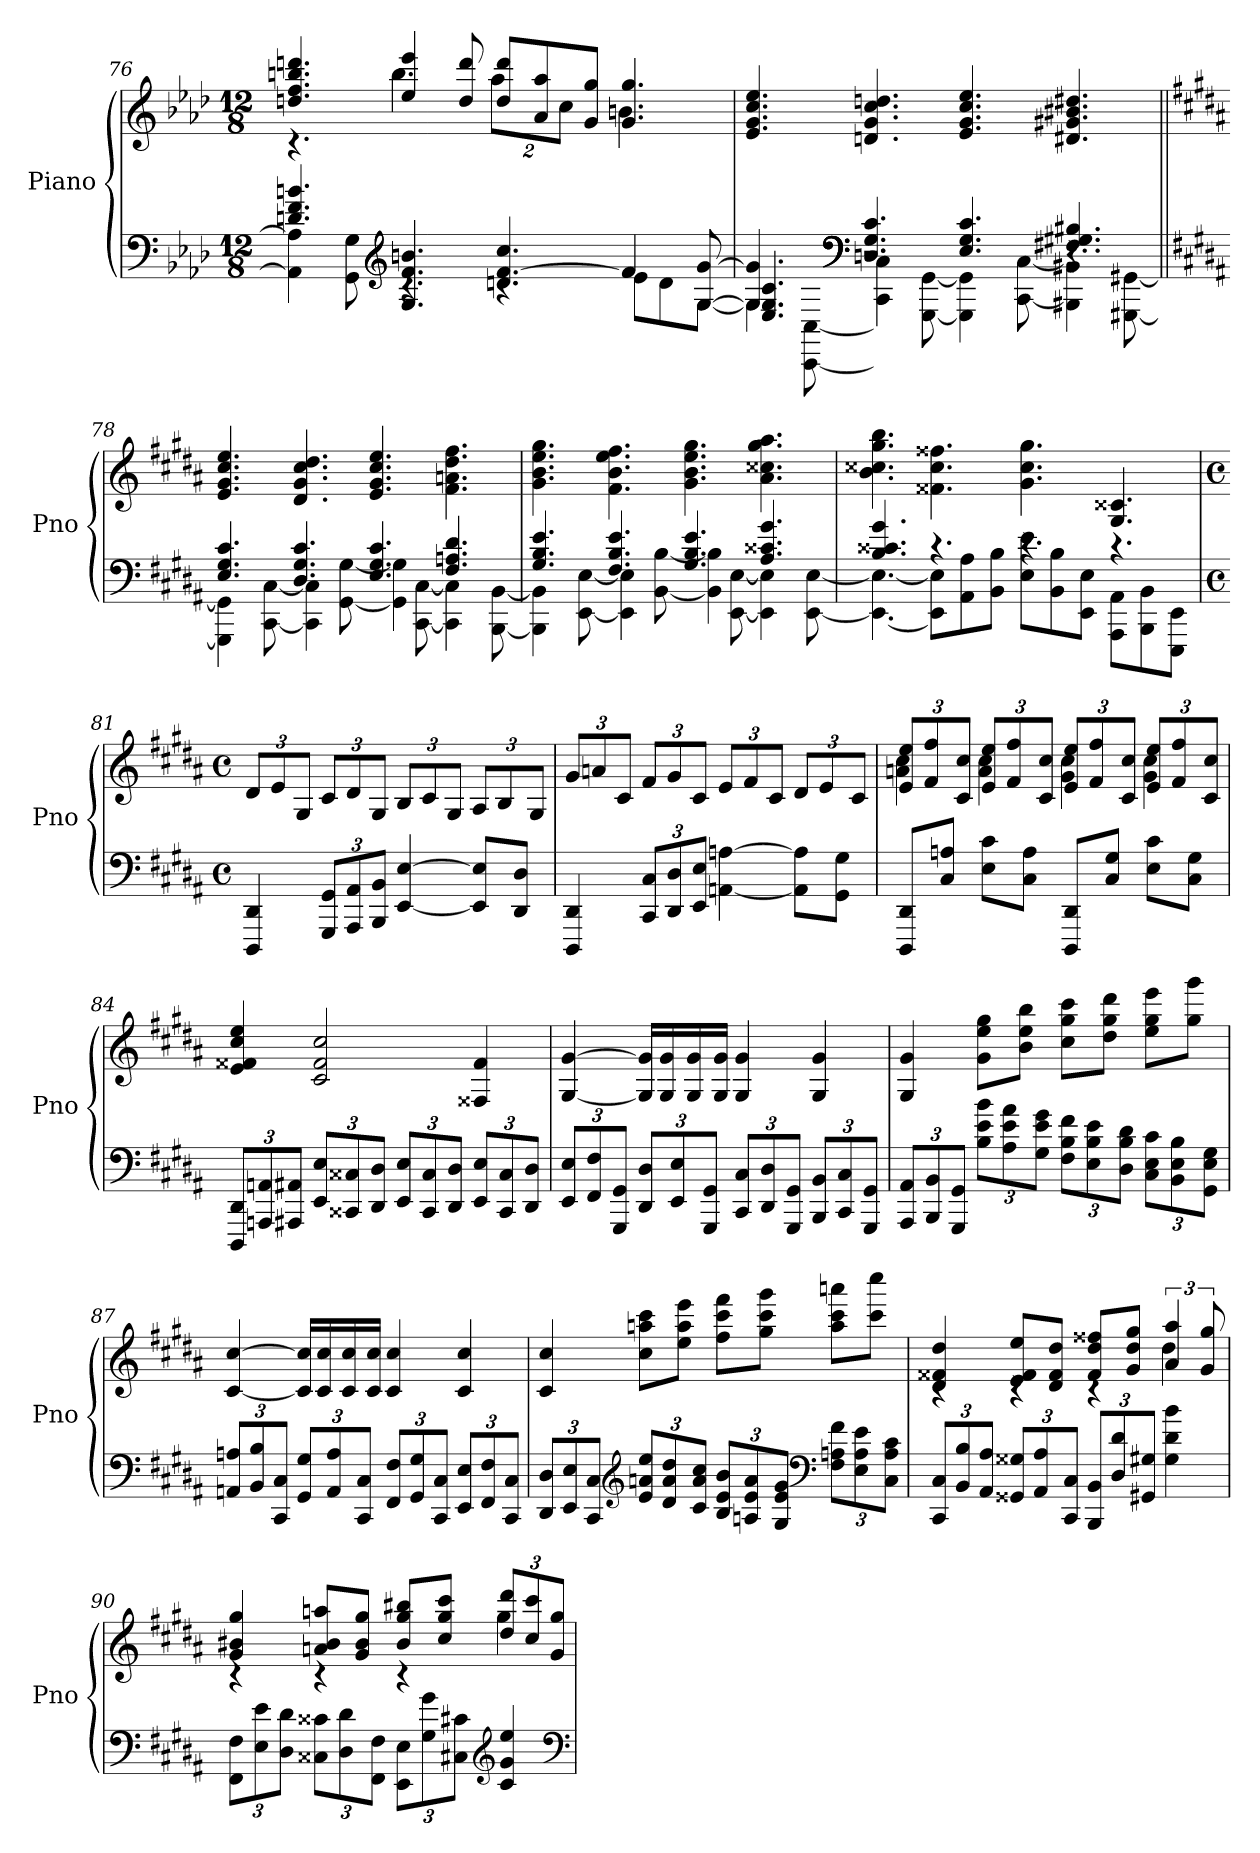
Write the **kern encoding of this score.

**kern	**kern
*part1	*part1
*staff2	*staff1
*I"Piano	*
*I'Pno	*
*clefF4	*clefG2
*k[b-e-a-d-]	*k[b-e-a-d-]
*M12/8	*M12/8
=76	=76
*^	*^
4.dn 4.f 4.bn	4AA-] 4A-]	4.ddn 4.ff 4.bbn 4.dddn	4.rc
.	8GG 8G	.	.
*clefG2	*	*	*
4.G 4.f 4.bn	4.rc	4ee- 4eee-	4.bb
.	.	8dd 8ddd	.
4.dn [4.f 4.cc	4.rc	8dd 8dddL	16%3aa-L
.	.	8a- 8aa-	.
.	.	.	16%3ccJ
.	.	8g 8ggJ	.
4f]	8e-L	4.g 4.gg	4.bn
.	8d	.	.
[8G [8g	[8GJ	.	.
*	*	*v	*v
=77	=77	=77
*	*^	*
4.G] 4.g]	4G]	4.E-/ 4.G/ 4.c/	4.e- 4.g 4.cc 4.ee-
.	[8CC [8C	.	.
*clefF4	*	*	*
4.Dn 4.G 4.c	4CC] 4C]	2.r	4.dn 4.g 4.cc 4.ddn
.	[8GGG [8GG	.	.
4.E- 4.G 4.c	4GGG] 4GG]	.	4.e- 4.g 4.cc 4.ee-
.	[8CC [8C	.	.
4.F#X 4.G#X 4.B#X	4BBB#X] 4BB#X]	4.r	4.d#X 4.g#X 4.b#X 4.dd#X
.	[8GGG#X [8GG#X	.	.
*v	*v	*v	*
=78||	=78||
*k[f#c#g#d#a#]	*k[f#c#g#d#a#]
*^	*
4.E 4.G# 4.c#	4GGG#] 4GG#]	4.e 4.g# 4.cc# 4.ee
.	[8CC# [8C#	.
4.D# 4.G# 4.c#	4CC#] 4C#]	4.d# 4.g# 4.cc# 4.dd#
.	[8GG# [8G#	.
4.E 4.G# 4.c#	4GG#] 4G#]	4.e 4.g# 4.cc# 4.ee
.	[8CC# [8C#	.
4.F# 4.An 4.d#	4CC#] 4C#]	4.f# 4.an 4.dd# 4.ff#
.	[8BBB [8BB	.
=79	=79	=79
4.G# 4.B 4.e	4BBB] 4BB]	4.g# 4.b 4.ee 4.gg#
.	[8EE [8E	.
4.F# 4.B 4.e	4EE] 4E]	4.f# 4.b 4.ee 4.ff#
.	[8BB [8B	.
4.G# 4.B 4.e	4BB] 4B]	4.g# 4.b 4.ee 4.gg#
.	[8EE [8E	.
4.A# 4.c##X 4.g#	4EE] 4E]	4.a# 4.cc##X 4.gg# 4.aa#
.	[8EE [8E	.
=80	=80	=80
4.B 4.c##X 4.g#	4.EE_ 4.E_	4.b 4.cc##X 4.gg# 4.bb
4.rc	8EE] 8E]L	4.f##X 4.cc## 4.ff##X
.	8AA# 8A#	.
.	8BB 8BJ	.
4.rc	8E 8eL	4.g# 4.cc## 4.gg#
.	8BB 8B	.
.	8EE 8EJ	.
4.rc	8AAA# 8AA#L	4.G# 4.c##X
.	8BBB 8BB	.
.	8EEE 8EEJ	.
*v	*v	*
=81	=81
*M4/4	*M4/4
*met(c)	*met(c)
4DDD# 4DD#	12d#L
.	12e
.	12G#J
12GGG# 12GG#L	12c#L
12AAA# 12AA#	12d#
12BBB 12BBJ	12G#J
[4EE [4E	12BL
.	12c#
.	12G#J
8EE] 8E]L	12A#L
.	12B
8DD# 8D#J	.
.	12G#J
=82	=82
4DDD# 4DD#	12g#L
.	12an
.	12c#J
12CC# 12C#L	12f#L
12DD# 12D#	12g#
12EE 12EJ	12c#J
[4AAn [4An	12eL
.	12f#
.	12c#J
8AA] 8A]L	12d#L
.	12e
8GG# 8G#J	.
.	12c#J
=83	=83
*	*^
8DDD# 8DD#L	12e 12eeL	4an 4cc#
.	12f# 12ff#	.
8C# 8AnJ	.	.
.	12c# 12cc#J	.
8E 8c#L	12e 12eeL	4a 4cc#
.	12f# 12ff#	.
8C# 8AJ	.	.
.	12c# 12cc#J	.
8DDD# 8DD#L	12e 12eeL	4g# 4cc#
.	12f# 12ff#	.
8C# 8G#J	.	.
.	12c# 12cc#J	.
8E 8c#L	12e 12eeL	4g# 4cc#
.	12f# 12ff#	.
8C# 8G#J	.	.
.	12c# 12cc#J	.
*	*v	*v
=84	=84
12DDD# 12DD#L	4e 4f##X 4cc# 4ee
12AAAn 12AAn	.
12AAA#X 12AA#XJ	.
12EE 12EL	2c# 2f## 2cc#
12CC##X 12C##X	.
12DD# 12D#J	.
12EE 12EL	.
12CC## 12C##	.
12DD# 12D#J	.
12EE 12EL	4F##X 4f##
12CC## 12C##	.
12DD# 12D#J	.
=85	=85
12EE 12EL	[4G# [4g#
12FF# 12F#	.
12GGG# 12GG#J	.
12DD# 12D#L	16G#] 16g#]LL
.	16G# 16g#
12EE 12E	.
.	16G# 16g#
12GGG# 12GG#J	.
.	16G# 16g#JJ
12CC# 12C#L	4G# 4g#
12DD# 12D#	.
12GGG# 12GG#J	.
12BBB 12BBL	4G# 4g#
12CC# 12C#	.
12GGG# 12GG#J	.
=86	=86
12AAA# 12AA#L	4G# 4g#
12BBB 12BB	.
12GGG# 12GG#J	.
12B 12e 12bL	8g# 8ee 8gg#L
12A# 12e 12a#	.
.	8b 8ee 8bbJ
12G# 12e 12g#J	.
12F# 12B 12f#L	8cc# 8gg# 8ccc#L
12E 12B 12e	.
.	8dd# 8gg# 8ddd#J
12D# 12B 12d#J	.
12C# 12E 12c#L	8ee 8gg# 8eeeL
12BB 12E 12B	.
.	8gg# 8ggg#J
12GG# 12E 12G#J	.
=87	=87
12AAn 12AnL	[4c# [4cc#
12BB 12B	.
12CC# 12C#J	.
12GG# 12G#L	16c#] 16cc#]LL
.	16c# 16cc#
12AA 12A	.
.	16c# 16cc#
12CC# 12C#J	.
.	16c# 16cc#JJ
12FF# 12F#L	4c# 4cc#
12GG# 12G#	.
12CC# 12C#J	.
12EE 12EL	4c# 4cc#
12FF# 12F#	.
12CC# 12C#J	.
=88	=88
12DD# 12D#L	4c# 4cc#
12EE 12E	.
12CC# 12C#J	.
*clefG2	*
12e 12an 12eeL	8cc# 8aan 8ccc#L
12d# 12a 12dd#	.
.	8ee 8aa 8eeeJ
12c# 12a 12cc#J	.
12B 12e 12bL	8ff# 8ccc# 8fff#L
12An 12e 12a	.
.	8gg# 8ccc# 8ggg#J
12G# 12e 12g#J	.
*clefF4	*
12F# 12An 12f#L	8aa 8ccc# 8aaanL
12E 12A 12e	.
.	8ccc# 8cccc#J
12C# 12A 12c#J	.
=89	=89
*	*^
12CC# 12C#L	4d# 4f##X 4dd#	4rc
12BB 12B	.	.
12AA# 12A#J	.	.
12GG##X 12G##XL	8e 8f## 8eeL	4rc
12AA# 12A#	.	.
.	8d# 8f## 8dd#J	.
12CC# 12C#J	.	.
12BBB 12BBL	8f## 8dd# 8ff##XL	4rc
12D# 12d#	.	.
.	8g# 8dd# 8gg#J	.
12GG#X 12G#XJ	.	.
4G# 4d# 4b	6a# 6aa#	4dd#
.	12g# 12gg#	.
=90	=90	=90
12FF# 12F#L	4g# 4b#X 4gg#	4rc
12E 12e	.	.
12D# 12d#J	.	.
12C##X 12c##XL	8an 8b# 8aanL	4rc
12D# 12d#	.	.
.	8g# 8b# 8gg#J	.
12FF# 12F#J	.	.
12EE 12EL	8b# 8gg# 8bb#XL	4rc
12G# 12g#	.	.
.	8cc# 8gg# 8ccc#J	.
12C#X 12c#XJ	.	.
*clefG2	*	*
4c# 4g# 4ee	12dd# 12ddd#L	4gg#
.	12cc# 12ccc#	.
.	12g# 12gg#J	.
*	*v	*v
*clefF4	*
=	=
*-	*-
